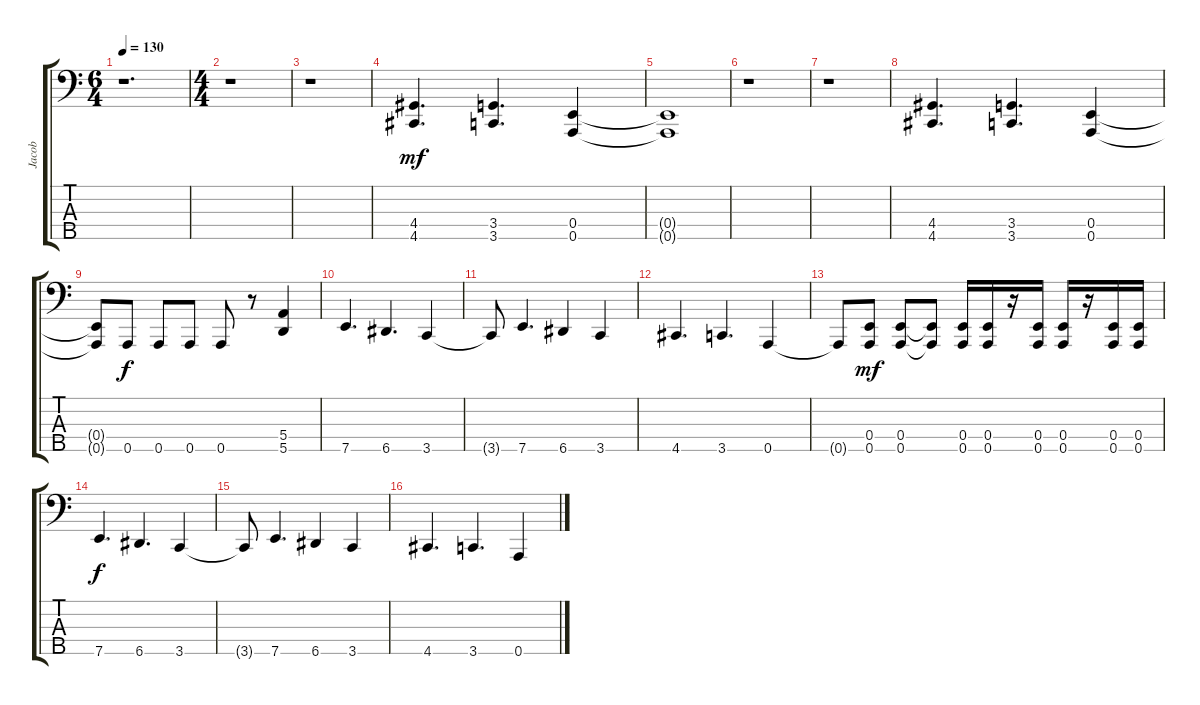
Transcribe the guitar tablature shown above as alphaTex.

\track ("Jacob" "Jacob") {instrument electricbassfinger}
\staff {score tabs}
\tuning (G2 D2 A1 E1 A0) {hide}
\ts (6 4)
\tempo 130
\clef f4
\ks c
r.1{d dy mf instrument electricbassfinger} |
\ts (4 4)
r.1 |
r.1 |
(4.4 4.5).4{d} (3.4 3.5).4{d} (0.4 0.5).4 |
(0.4{t} 0.5{t}).1 |
r.1 |
r.1 |
(4.4 4.5).4{d} (3.4 3.5).4{d} (0.4 0.5).4 |
(0.4{t} 0.5{t}).8 0.5.8{dy f} 0.5.8 0.5.8 0.5.8 r.8 (5.4 5.5).4 |
7.5.4{d} 6.5.4{d} 3.5.4 |
3.5{t}.8 7.5.4{d} 6.5.4 3.5.4 |
4.5.4{d} 3.5.4{d} 0.5.4 |
0.5{t}.8 (0.4 0.5).8{dy mf} (0.4 0.5).8 (0.4{t} 0.5{t}).8 (0.4 0.5).16 (0.4 0.5).16 r.16 (0.4 0.5).16 (0.4 0.5).16 r.16 (0.4 0.5).16 (0.4 0.5).16 |
7.5.4{d dy f} 6.5.4{d} 3.5.4 |
3.5{t}.8 7.5.4{d} 6.5.4 3.5.4 |
4.5.4{d} 3.5.4{d} 0.5.4
